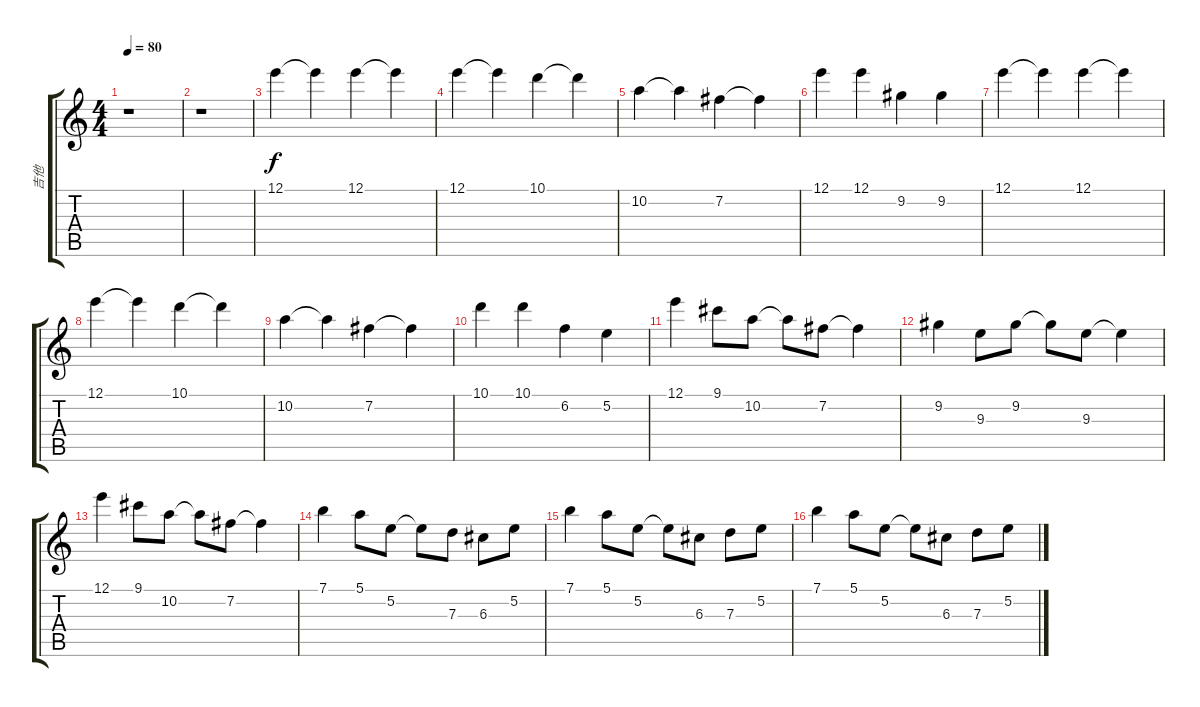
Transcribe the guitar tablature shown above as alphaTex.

\track ("吉他" "吉他") {instrument distortionguitar}
\staff {score tabs}
\tuning (E4 B3 G3 D3 A2 E2) {hide}
\ts (4 4)
\tempo 80
\clef g2
\ks c
r.1{dy f} |
r.1 |
12.1.4 12.1{t}.4 12.1.4 12.1{t}.4 |
12.1.4 12.1{t}.4 10.1.4 10.1{t}.4 |
10.2.4 10.2{t}.4 7.2.4 7.2{t}.4 |
12.1.4 12.1.4 9.2.4 9.2.4 |
12.1.4 12.1{t}.4 12.1.4 12.1{t}.4 |
12.1.4 12.1{t}.4 10.1.4 10.1{t}.4 |
10.2.4 10.2{t}.4 7.2.4 7.2{t}.4 |
10.1.4 10.1.4 6.2.4 5.2.4 |
12.1.4 9.1.8 10.2.8 10.2{t}.8 7.2.8 7.2{t}.4 |
9.2.4 9.3.8 9.2.8 9.2{t}.8 9.3.8 9.3{t}.4 |
12.1.4 9.1.8 10.2.8 10.2{t}.8 7.2.8 7.2{t}.4 |
7.1.4{volume 15} 5.1.8 5.2.8 5.2{t}.8 7.3.8 6.3.8 5.2.8 |
7.1.4 5.1.8 5.2.8 5.2{t}.8 6.3.8 7.3.8 5.2.8 |
7.1.4 5.1.8 5.2.8 5.2{t}.8 6.3.8 7.3.8 5.2.8
